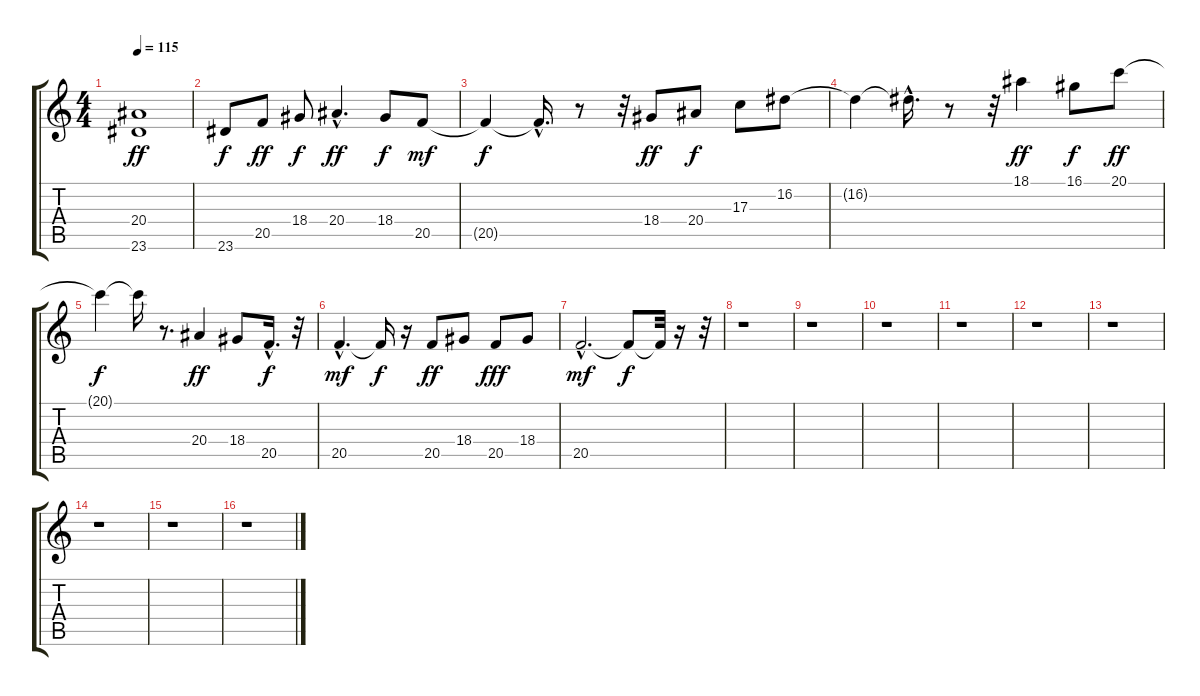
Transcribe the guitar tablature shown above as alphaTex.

\track "" {instrument lead5charang}
\staff {score tabs}
\tuning (E4 B3 G3 D3 A2 E2) {hide}
\ts (4 4)
\tempo 115
\clef g2
\ks c
(20.4 23.6).1{dy ff} |
23.6.8{dy f} 20.5.8{dy ff} 18.4.8{dy f} 20.4{hac}.4{d dy ff} 18.4.8{dy f} 20.5.8{dy mf} |
20.5{t}.4{dy f} 20.5{hac t}.16{d} r.8 r.32 18.4.8{dy ff} 20.4.8{dy f} 17.3.8 16.2.8 |
16.2{t}.4 16.2{hac t}.16{d} r.8 r.32 18.1.4{dy ff} 16.1.8{dy f} 20.1.8{dy ff} |
20.1{t}.4{dy f} 20.1{t}.16 r.8{d} 20.4.4{dy ff} 18.4.8 20.5{hac}.16{d dy f} r.32 |
20.5{hac}.4{d dy mf} 20.5{t}.16{dy f} r.16 20.5.8{dy ff} 18.4.8 20.5.8{dy fff} 18.4.8 |
20.5{hac}.2{d dy mf} 20.5{t}.8{dy f} 20.5{t}.32 r.16 r.32 |
r.1 |
r.1 |
r.1 |
r.1 |
r.1 |
r.1 |
r.1 |
r.1 |
r.1
